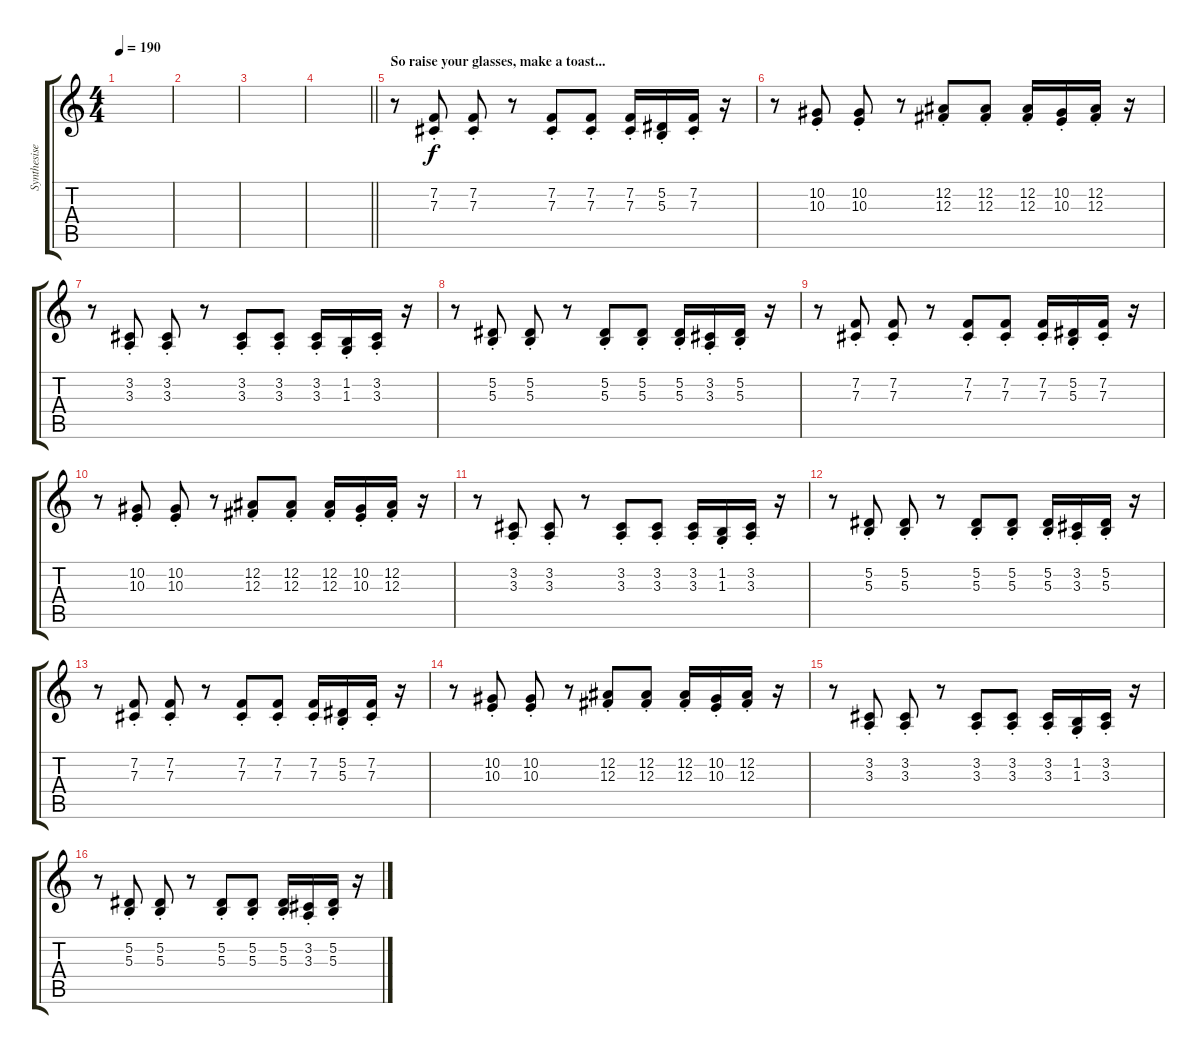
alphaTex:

\track ("Synthesiser One" "Synthesise") {instrument lead1square}
\staff {score tabs}
\tuning (Eb4 Bb3 Gb3 Db3 Ab2 Db2) {hide}
\ts (4 4)
\tempo 190
\clef g2
\ks c
|
|
|
\barLineRight lightlight
|
\section ("" "So raise your glasses, make a toast...")
r.8 (7.2{st} 7.3{st}).8 (7.2{st} 7.3{st}).8 r.8 (7.2{st} 7.3{st}).8 (7.2{st} 7.3{st}).8 (7.2{st} 7.3{st}).16 (5.2{st} 5.3{st}).16 (7.2{st} 7.3{st}).16 r.16 |
r.8 (10.2{st} 10.3{st}).8 (10.2{st} 10.3{st}).8 r.8 (12.2{st} 12.3{st}).8 (12.2{st} 12.3{st}).8 (12.2{st} 12.3{st}).16 (10.2{st} 10.3{st}).16 (12.2{st} 12.3{st}).16 r.16 |
r.8 (3.2{st} 3.3{st}).8 (3.2{st} 3.3{st}).8 r.8 (3.2{st} 3.3{st}).8 (3.2{st} 3.3{st}).8 (3.2{st} 3.3{st}).16 (1.2{st} 1.3{st}).16 (3.2{st} 3.3{st}).16 r.16 |
r.8 (5.2{st} 5.3{st}).8 (5.2{st} 5.3{st}).8 r.8 (5.2{st} 5.3{st}).8 (5.2{st} 5.3{st}).8 (5.2{st} 5.3{st}).16 (3.2{st} 3.3{st}).16 (5.2{st} 5.3{st}).16 r.16 |
r.8 (7.2{st} 7.3{st}).8 (7.2{st} 7.3{st}).8 r.8 (7.2{st} 7.3{st}).8 (7.2{st} 7.3{st}).8 (7.2{st} 7.3{st}).16 (5.2{st} 5.3{st}).16 (7.2{st} 7.3{st}).16 r.16 |
r.8 (10.2{st} 10.3{st}).8 (10.2{st} 10.3{st}).8 r.8 (12.2{st} 12.3{st}).8 (12.2{st} 12.3{st}).8 (12.2{st} 12.3{st}).16 (10.2{st} 10.3{st}).16 (12.2{st} 12.3{st}).16 r.16 |
r.8 (3.2{st} 3.3{st}).8 (3.2{st} 3.3{st}).8 r.8 (3.2{st} 3.3{st}).8 (3.2{st} 3.3{st}).8 (3.2{st} 3.3{st}).16 (1.2{st} 1.3{st}).16 (3.2{st} 3.3{st}).16 r.16 |
r.8 (5.2{st} 5.3{st}).8 (5.2{st} 5.3{st}).8 r.8 (5.2{st} 5.3{st}).8 (5.2{st} 5.3{st}).8 (5.2{st} 5.3{st}).16 (3.2{st} 3.3{st}).16 (5.2{st} 5.3{st}).16 r.16 |
r.8 (7.2{st} 7.3{st}).8 (7.2{st} 7.3{st}).8 r.8 (7.2{st} 7.3{st}).8 (7.2{st} 7.3{st}).8 (7.2{st} 7.3{st}).16 (5.2{st} 5.3{st}).16 (7.2{st} 7.3{st}).16 r.16 |
r.8 (10.2{st} 10.3{st}).8 (10.2{st} 10.3{st}).8 r.8 (12.2{st} 12.3{st}).8 (12.2{st} 12.3{st}).8 (12.2{st} 12.3{st}).16 (10.2{st} 10.3{st}).16 (12.2{st} 12.3{st}).16 r.16 |
r.8 (3.2{st} 3.3{st}).8 (3.2{st} 3.3{st}).8 r.8 (3.2{st} 3.3{st}).8 (3.2{st} 3.3{st}).8 (3.2{st} 3.3{st}).16 (1.2{st} 1.3{st}).16 (3.2{st} 3.3{st}).16 r.16 |
r.8 (5.2{st} 5.3{st}).8 (5.2{st} 5.3{st}).8 r.8 (5.2{st} 5.3{st}).8 (5.2{st} 5.3{st}).8 (5.2{st} 5.3{st}).16 (3.2{st} 3.3{st}).16 (5.2{st} 5.3{st}).16 r.16
